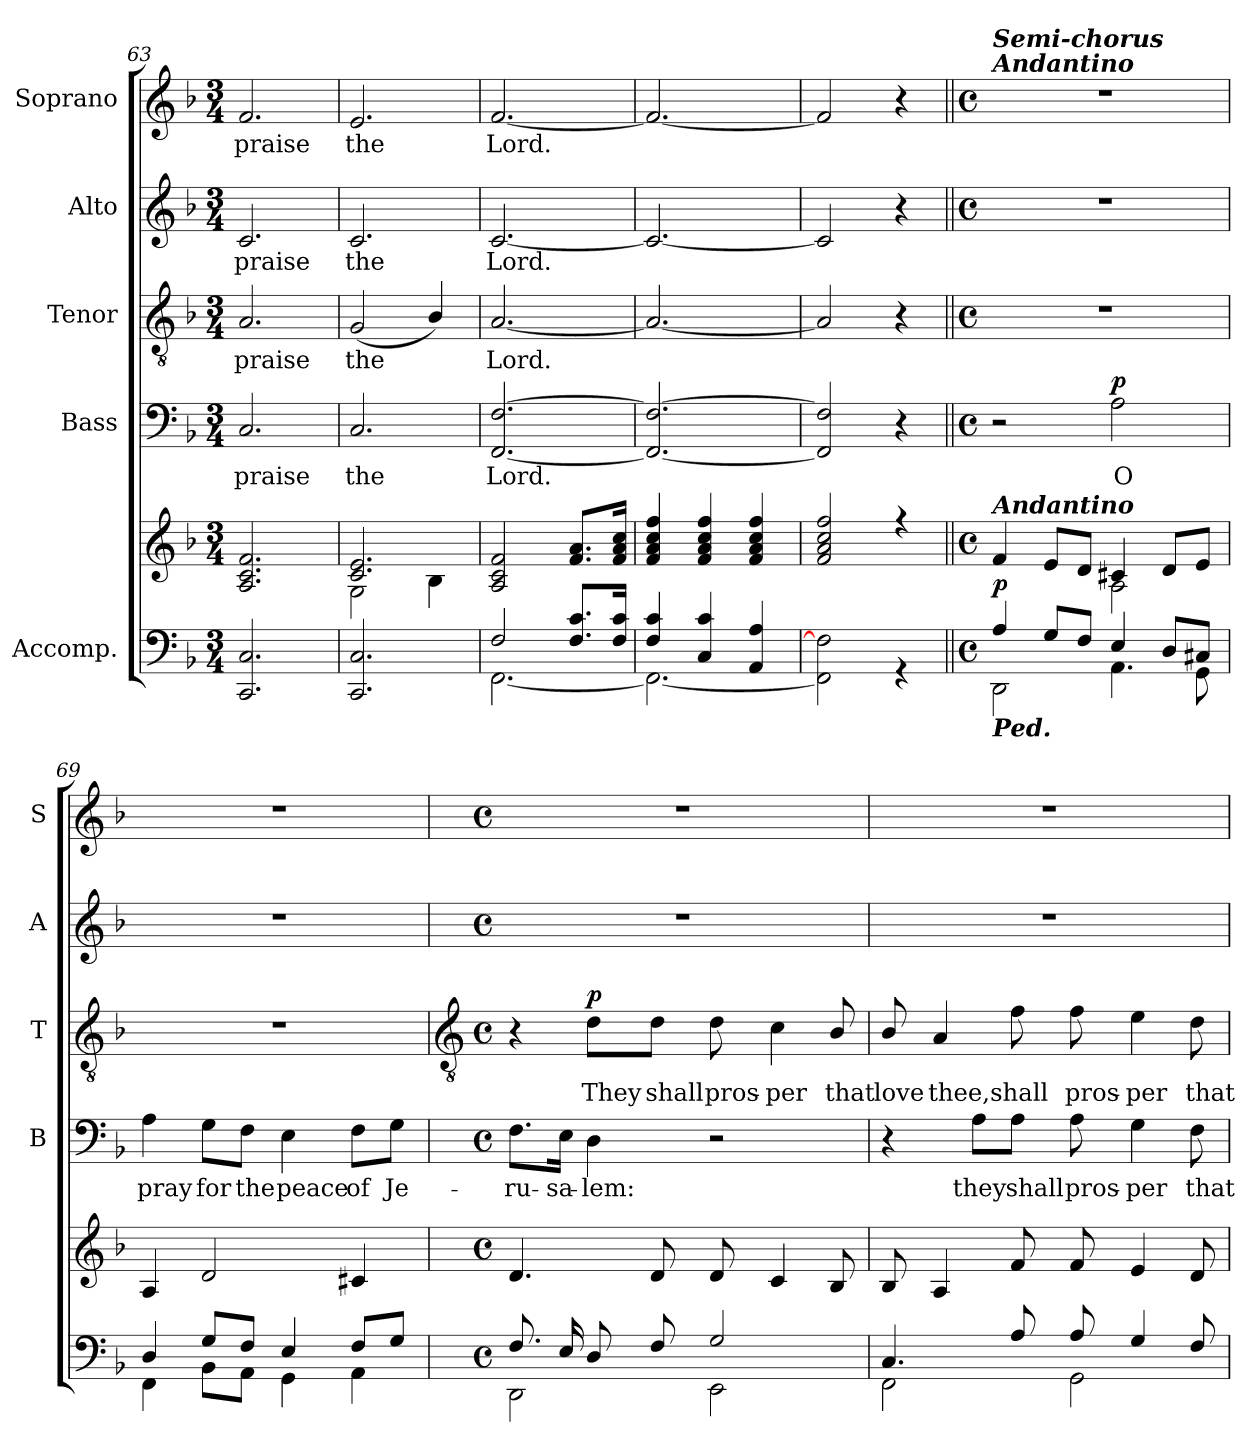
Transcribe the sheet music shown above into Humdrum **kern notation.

**kern	**kern	**dynam	**kern	**text	**dynam	**kern	**text	**dynam	**kern	**text	**kern	**text
*part5	*part5	*part5	*part4	*part4	*part4	*part3	*part3	*part3	*part2	*part2	*part1	*part1
*staff6	*staff5	*staff5/6	*staff4	*staff4	*staff4	*staff3	*staff3	*staff3	*staff2	*staff2	*staff1	*staff1
*I"Accomp.	*	*	*I"Bass	*	*	*I"Tenor	*	*	*I"Alto	*	*I"Soprano	*
*	*	*	*I'B	*	*	*I'T	*	*	*I'A	*	*I'S	*
*clefF4	*clefG2	*	*clefF4	*	*	*clefGv2	*	*	*clefG2	*	*clefG2	*
*k[b-]	*k[b-]	*	*k[b-]	*	*	*k[b-]	*	*	*k[b-]	*	*k[b-]	*
*F:	*F:	*	*F:	*	*	*F:	*	*	*F:	*	*F:	*
*M3/4	*M3/4	*	*M3/4	*	*	*M3/4	*	*	*M3/4	*	*M3/4	*
=63	=63	=63	=63	=63	=63	=63	=63	=63	=63	=63	=63	=63
*^	*^	*	*	*	*	*	*	*	*	*	*	*
!	!LO:N:vis=1	!	!LO:N:vis=1	!	!	!LO:LY:b	!	!	!LO:LY:b	!	!	!LO:LY:b	!	!LO:LY:b
2.CC/ 2.C/	2.ryy	2.A/ 2.c/ 2.f/	2.ryy	.	2.C	praise	.	2.A	praise	.	2.c	praise	2.f	praise
=64	=64	=64	=64	=64	=64	=64	=64	=64	=64	=64	=64	=64	=64	=64
!	!LO:N:vis=1	!	!	!	!	!LO:LY:b	!	!	!LO:LY:b	!	!	!LO:LY:b	!	!LO:LY:b
2.CC/ 2.C/	2.ryy	2.c/ 2.e/	2G\	.	2.C	the	.	(<2G	the	.	2.c	the	2.e	the
.	.	.	4B-\	.	.	.	.	4B-/)	.	.	.	.	.	.
=65	=65	=65	=65	=65	=65	=65	=65	=65	=65	=65	=65	=65	=65	=65
!	!	!	!LO:N:vis=1	!	!	!LO:LY:b	!	!	!LO:LY:b	!	!	!LO:LY:b	!	!LO:LY:b
2F/	[2.FF\	2A/ 2c/ 2f/	2.ryy	.	[2.FF [2.F	Lord.	.	[2.A	Lord.	.	[2.c	Lord.	[2.f	Lord.
8.F/ 8.c/L	.	8.f/ 8.a/L	.	.	.	.	.	.	.	.	.	.	.	.
16F/ 16c/J	.	16f/ 16a/ 16cc/J	.	.	.	.	.	.	.	.	.	.	.	.
=66	=66	=66	=66	=66	=66	=66	=66	=66	=66	=66	=66	=66	=66	=66
!	!	!	!LO:N:vis=1	!	!	!	!	!	!	!	!	!	!	!
4F/ 4c/	2.FF\_	4f/ 4a/ 4cc/ 4ff/	2.ryy	.	2.FF_ 2.F_	.	.	2.A_	.	.	2.c_	.	2.f_	.
4C/ 4c/	.	4f/ 4a/ 4cc/ 4ff/	.	.	.	.	.	.	.	.	.	.	.	.
4AA/ 4A/	.	4f/ 4a/ 4cc/ 4ff/	.	.	.	.	.	.	.	.	.	.	.	.
=67	=67	=67	=67	=67	=67	=67	=67	=67	=67	=67	=67	=67	=67	=67
!LO:N:vis=1	!	!	!LO:N:vis=1	!	!	!	!	!	!	!	!	!	!	!
2.ryy	2FF\] 2F\]	2f/ 2a/ 2cc/ 2ff/	2.ryy	.	2FF] 2F]	.	.	2A]	.	.	2c]	.	2f]	.
.	4r	4r	.	.	4r	.	.	4r	.	.	4r	.	4r	.
=68||	=68||	=68||	=68||	=68||	=68||	=68||	=68||	=68||	=68||	=68||	=68||	=68||	=68||	=68||
*M4/4	*	*M4/4	*	*	*M4/4	*	*	*M4/4	*	*	*M4/4	*	*M4/4	*
*met(c)	*	*met(c)	*	*	*met(c)	*	*	*met(c)	*	*	*met(c)	*	*met(c)	*
!	!	!	!	!	!	!	!	!	!	!	!	!	!LO:TX:a:Bi:t=Andantino	!
!	!	!	!	!	!	!	!	!	!	!	!	!	!LO:TX:a:Bi:t=Semi-chorus	!
!	!	!LO:TX:a:Bi:t=Andantino	!	!	!	!	!	!	!	!	!	!	!	!
!LO:TX:b:Bi:t=Ped.	!	!	!	!	!	!	!	!	!	!	!	!	!	!
!	!	!	!	!LO:DY:a=2	!	!	!	!	!	!	!	!	!	!
4A/	2DD\	4f/	2ryy	p	2r	.	.	1r	.	.	1r	.	1r	.
8G/L	.	8e/L	.	.	.	.	.	.	.	.	.	.	.	.
8F/J	.	8d/J	.	.	.	.	.	.	.	.	.	.	.	.
!	!	!	!	!	!	!LO:LY:b	!LO:DY:b	!	!	!	!	!	!	!
4E/	4.AA\	4c#X/	2A\	.	2A	O	p	.	.	.	.	.	.	.
8D/L	.	8d/L	.	.	.	.	.	.	.	.	.	.	.	.
8C#X/J	8GG\	8e/J	.	.	.	.	.	.	.	.	.	.	.	.
=69	=69	=69	=69	=69	=69	=69	=69	=69	=69	=69	=69	=69	=69	=69
!	!	!	!	!	!	!LO:LY:b	!	!	!	!	!	!	!	!
4D/	4FF\	4A/	2ryy	.	4A	pray	.	1r	.	.	1r	.	1r	.
!	!	!	!	!	!	!LO:LY:b	!	!	!	!	!	!	!	!
8G/L	8BB-\L	2d/	.	.	8G\L	for	.	.	.	.	.	.	.	.
!	!	!	!	!	!	!LO:LY:b	!	!	!	!	!	!	!	!
8F/J	8AA\J	.	.	.	8F\J	the	.	.	.	.	.	.	.	.
!	!	!	!	!	!	!LO:LY:b	!	!	!	!	!	!	!	!
4E/	4GG\	.	2ryy	.	4E	peace	.	.	.	.	.	.	.	.
!	!	!	!	!	!	!LO:LY:b	!	!	!	!	!	!	!	!
8F/L	4AA\	4c#X/	.	.	8F\L	of	.	.	.	.	.	.	.	.
!	!	!	!	!	!	!LO:LY:b	!	!	!	!	!	!	!	!
8G/J	.	.	.	.	8G\J	Je-	.	.	.	.	.	.	.	.
!!LO:LB:g=z
=70	=70	=70	=70	=70	=70	=70	=70	=70	=70	=70	=70	=70	=70	=70
*	*	*	*	*	*	*	*	*clefGv2	*	*	*	*	*	*
*M4/4	*	*M4/4	*	*	*M4/4	*	*	*M4/4	*	*	*M4/4	*	*M4/4	*
*met(c)	*	*met(c)	*	*	*met(c)	*	*	*met(c)	*	*	*met(c)	*	*met(c)	*
!	!	!	!	!	!	!LO:LY:b	!	!	!	!	!	!	!	!
8.F/L	2DD\	4.d	2ryy	.	8.F\L	-ru-	.	4r	.	.	1r	.	1r	.
!	!	!	!	!	!	!LO:LY:b	!	!	!	!	!	!	!	!
16E/L	.	.	.	.	16E\Jk	-sa-	.	.	.	.	.	.	.	.
!	!	!	!	!	!	!LO:LY:b	!	!	!LO:LY:b	!LO:DY:b	!	!	!	!
8D/	.	.	.	.	4D	-lem:	.	8d\L	They	p	.	.	.	.
!	!	!	!	!	!	!	!	!	!LO:LY:b	!	!	!	!	!
8F/J	.	8d	.	.	.	.	.	8d\J	shall	.	.	.	.	.
!	!	!	!	!	!	!	!	!	!LO:LY:b	!	!	!	!	!
2G/	2EE\	8d	2ryy	.	2r	.	.	8d	pros-	.	.	.	.	.
!	!	!	!	!	!	!	!	!	!LO:LY:b	!	!	!	!	!
.	.	4c	.	.	.	.	.	4c	-per	.	.	.	.	.
!	!	!	!	!	!	!	!	!	!LO:LY:b	!	!	!	!	!
.	.	8B-	.	.	.	.	.	8B-/	that	.	.	.	.	.
=71	=71	=71	=71	=71	=71	=71	=71	=71	=71	=71	=71	=71	=71	=71
!	!	!	!	!	!	!	!	!	!LO:LY:b	!	!	!	!	!
4.C/	2FF\	8B-	2ryy	.	4r	.	.	8B-/	love	.	1r	.	1r	.
!	!	!	!	!	!	!	!	!	!LO:LY:b	!	!	!	!	!
.	.	4A	.	.	.	.	.	4A	thee,	.	.	.	.	.
!	!	!	!	!	!	!LO:LY:b	!	!	!	!	!	!	!	!
.	.	.	.	.	8A\L	they	.	.	.	.	.	.	.	.
!	!	!	!	!	!	!LO:LY:b	!	!	!LO:LY:b	!	!	!	!	!
8A/	.	8f	.	.	8A\J	shall	.	8f	shall	.	.	.	.	.
!	!	!	!	!	!	!LO:LY:b	!	!	!LO:LY:b	!	!	!	!	!
8A/	2GG\	8f	2ryy	.	8A	pros-	.	8f	pros-	.	.	.	.	.
!	!	!	!	!	!	!LO:LY:b	!	!	!LO:LY:b	!	!	!	!	!
4G/	.	4e	.	.	4G	-per	.	4e	-per	.	.	.	.	.
!	!	!	!	!	!	!LO:LY:b	!	!	!LO:LY:b	!	!	!	!	!
8F/	.	8d	.	.	8F	that	.	8d	that	.	.	.	.	.
*v	*v	*	*	*	*	*	*	*	*	*	*	*	*	*
*	*v	*v	*	*	*	*	*	*	*	*	*	*	*
=	=	=	=	=	=	=	=	=	=	=	=	=
*-	*-	*-	*-	*-	*-	*-	*-	*-	*-	*-	*-	*-
